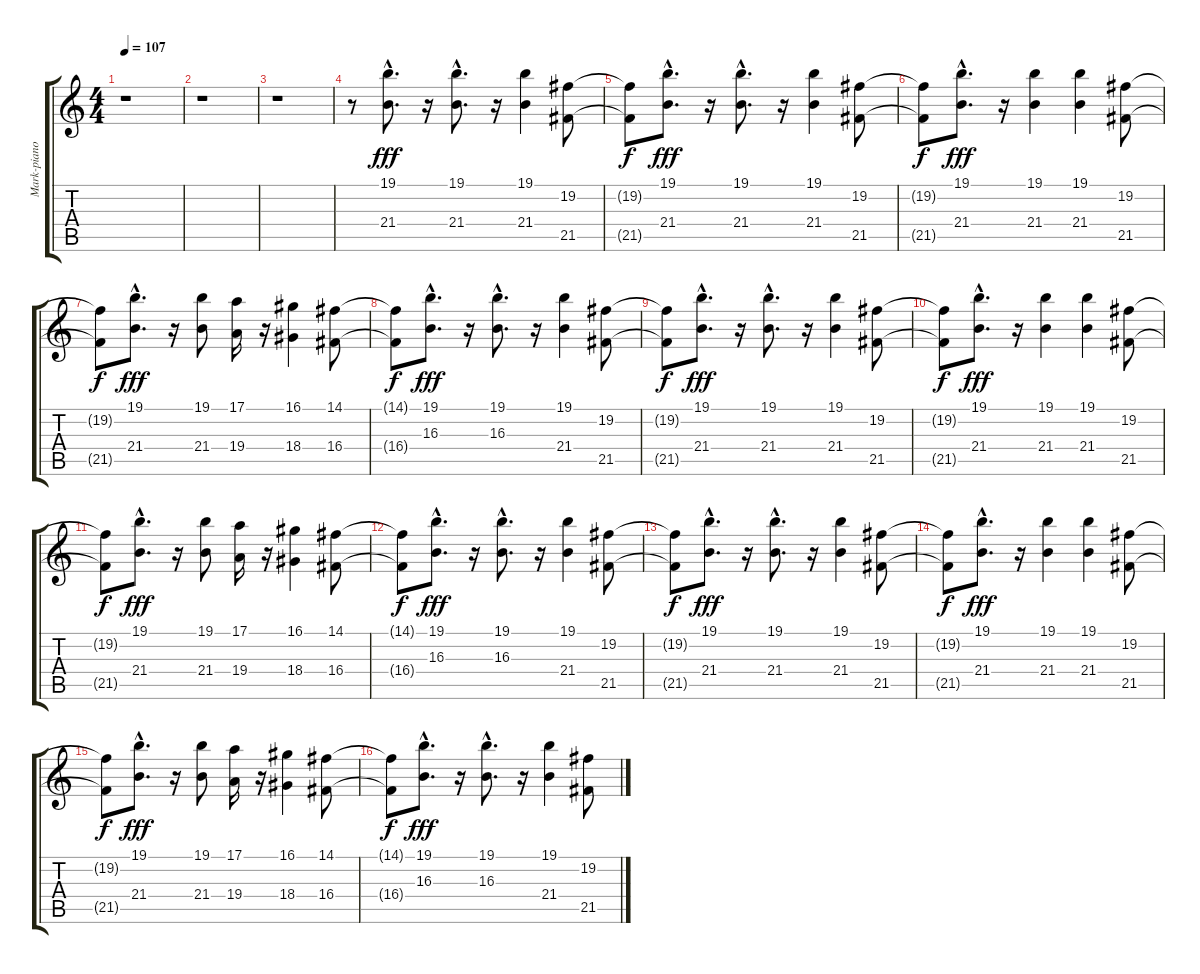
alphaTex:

\track ("Mark-piano" "Mark-piano") {instrument electricgrandpiano}
\staff {score tabs}
\tuning (E4 B3 G3 D3 A2 E2) {hide}
\ts (4 4)
\tempo 107
\clef g2
\ks c
r.1{dy fff} |
r.1 |
r.1 |
r.8 (19.1{hac} 21.4{hac}).8{d instrument electricgrandpiano} r.16 (19.1{hac} 21.4{hac}).8{d} r.16 (19.1 21.4).4 (19.2 21.5).8 |
(19.2{t} 21.5{t}).8{dy f} (19.1{hac} 21.4{hac}).8{d dy fff} r.16 (19.1{hac} 21.4{hac}).8{d} r.16 (19.1 21.4).4 (19.2 21.5).8 |
(19.2{t} 21.5{t}).8{dy f} (19.1{hac} 21.4{hac}).8{d dy fff} r.16 (19.1 21.4).4 (19.1 21.4).4 (19.2 21.5).8 |
(19.2{t} 21.5{t}).8{dy f} (19.1{hac} 21.4{hac}).8{d dy fff} r.16 (19.1 21.4).8 (17.1 19.4).16 r.16 (16.1 18.4).4 (14.1 16.4).8 |
(14.1{t} 16.4{t}).8{dy f} (19.1{hac} 16.3{hac}).8{d dy fff} r.16 (19.1{hac} 16.3{hac}).8{d} r.16 (19.1 21.4).4 (19.2 21.5).8 |
(19.2{t} 21.5{t}).8{dy f} (19.1{hac} 21.4{hac}).8{d dy fff} r.16 (19.1{hac} 21.4{hac}).8{d} r.16 (19.1 21.4).4 (19.2 21.5).8 |
(19.2{t} 21.5{t}).8{dy f} (19.1{hac} 21.4{hac}).8{d dy fff} r.16 (19.1 21.4).4 (19.1 21.4).4 (19.2 21.5).8 |
(19.2{t} 21.5{t}).8{dy f} (19.1{hac} 21.4{hac}).8{d dy fff} r.16 (19.1 21.4).8 (17.1 19.4).16 r.16 (16.1 18.4).4 (14.1 16.4).8 |
(14.1{t} 16.4{t}).8{dy f} (19.1{hac} 16.3{hac}).8{d dy fff} r.16 (19.1{hac} 16.3{hac}).8{d} r.16 (19.1 21.4).4 (19.2 21.5).8 |
(19.2{t} 21.5{t}).8{dy f} (19.1{hac} 21.4{hac}).8{d dy fff} r.16 (19.1{hac} 21.4{hac}).8{d} r.16 (19.1 21.4).4 (19.2 21.5).8 |
(19.2{t} 21.5{t}).8{dy f} (19.1{hac} 21.4{hac}).8{d dy fff} r.16 (19.1 21.4).4 (19.1 21.4).4 (19.2 21.5).8 |
(19.2{t} 21.5{t}).8{dy f} (19.1{hac} 21.4{hac}).8{d dy fff} r.16 (19.1 21.4).8 (17.1 19.4).16 r.16 (16.1 18.4).4 (14.1 16.4).8 |
(14.1{t} 16.4{t}).8{dy f} (19.1{hac} 16.3{hac}).8{d dy fff} r.16 (19.1{hac} 16.3{hac}).8{d} r.16 (19.1 21.4).4 (19.2 21.5).8
